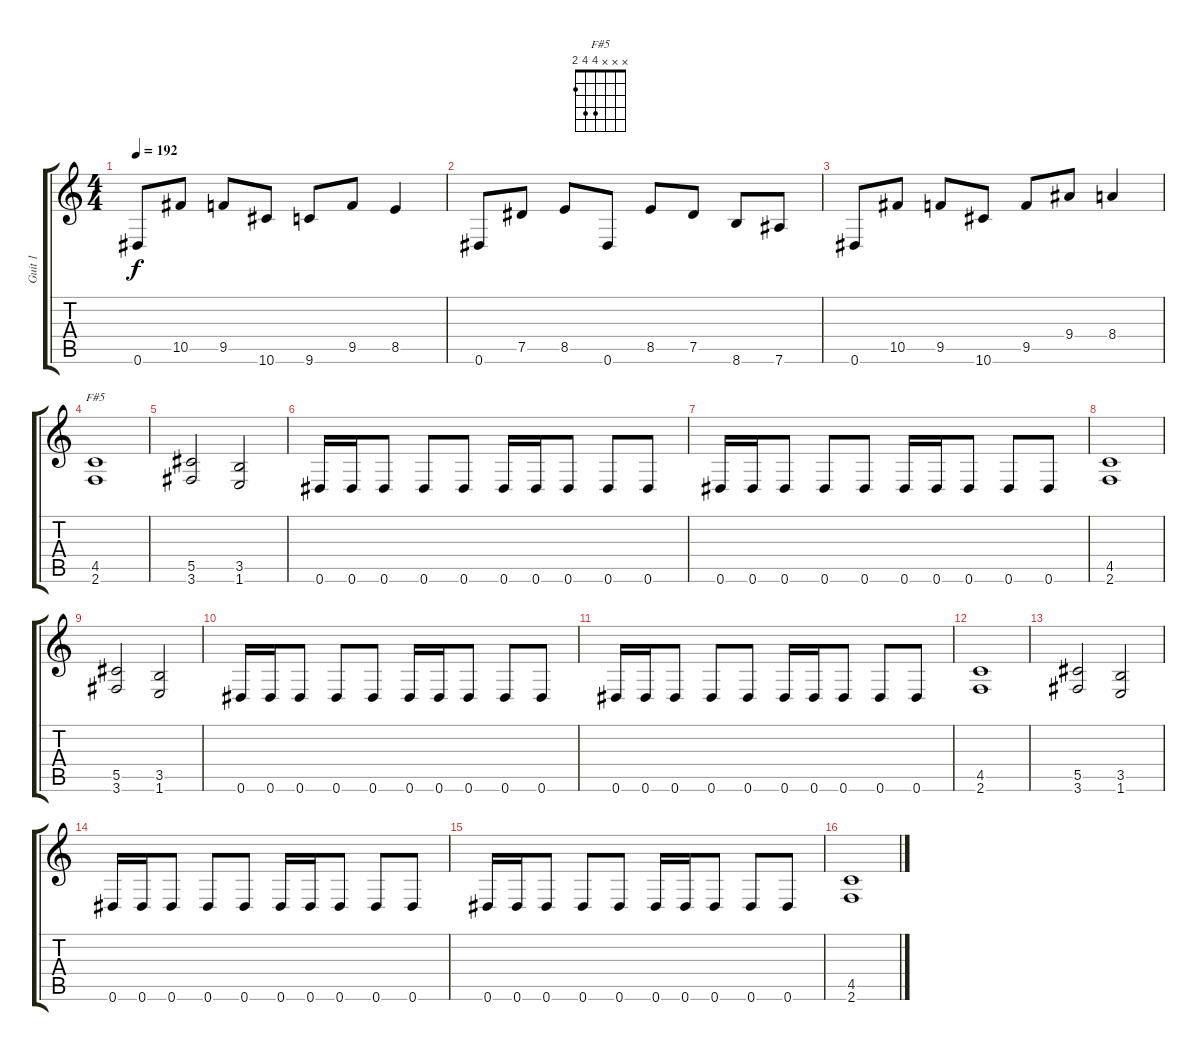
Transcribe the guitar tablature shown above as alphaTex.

\track ("Guit 1" "Guit 1") {instrument distortionguitar}
\staff {score tabs}
\tuning (Eb4 Bb3 Gb3 Db3 Ab2 Eb2) {hide}
\chord ("F#5" x x x 4 4 2)
\ts (4 4)
\tempo 192
\clef g2
\ks c
0.6.8{dy f} 10.5.8 9.5.8 10.6.8 9.6.8 9.5.8 8.5.4 |
0.6.8 7.5.8 8.5.8 0.6.8 8.5.8 7.5.8 8.6.8 7.6.8 |
0.6.8 10.5.8 9.5.8 10.6.8 9.5.8 9.4.8 8.4.4 |
(4.5 2.6).1{ch "F#5"} |
(5.5 3.6).2 (3.5 1.6).2 |
0.6.16 0.6.16 0.6.8 0.6.8 0.6.8 0.6.16 0.6.16 0.6.8 0.6.8 0.6.8 |
0.6.16 0.6.16 0.6.8 0.6.8 0.6.8 0.6.16 0.6.16 0.6.8 0.6.8 0.6.8 |
(4.5 2.6).1 |
(5.5 3.6).2 (3.5 1.6).2 |
0.6.16 0.6.16 0.6.8 0.6.8 0.6.8 0.6.16 0.6.16 0.6.8 0.6.8 0.6.8 |
0.6.16 0.6.16 0.6.8 0.6.8 0.6.8 0.6.16 0.6.16 0.6.8 0.6.8 0.6.8 |
(4.5 2.6).1 |
(5.5 3.6).2 (3.5 1.6).2 |
0.6.16 0.6.16 0.6.8 0.6.8 0.6.8 0.6.16 0.6.16 0.6.8 0.6.8 0.6.8 |
0.6.16 0.6.16 0.6.8 0.6.8 0.6.8 0.6.16 0.6.16 0.6.8 0.6.8 0.6.8 |
(4.5 2.6).1
